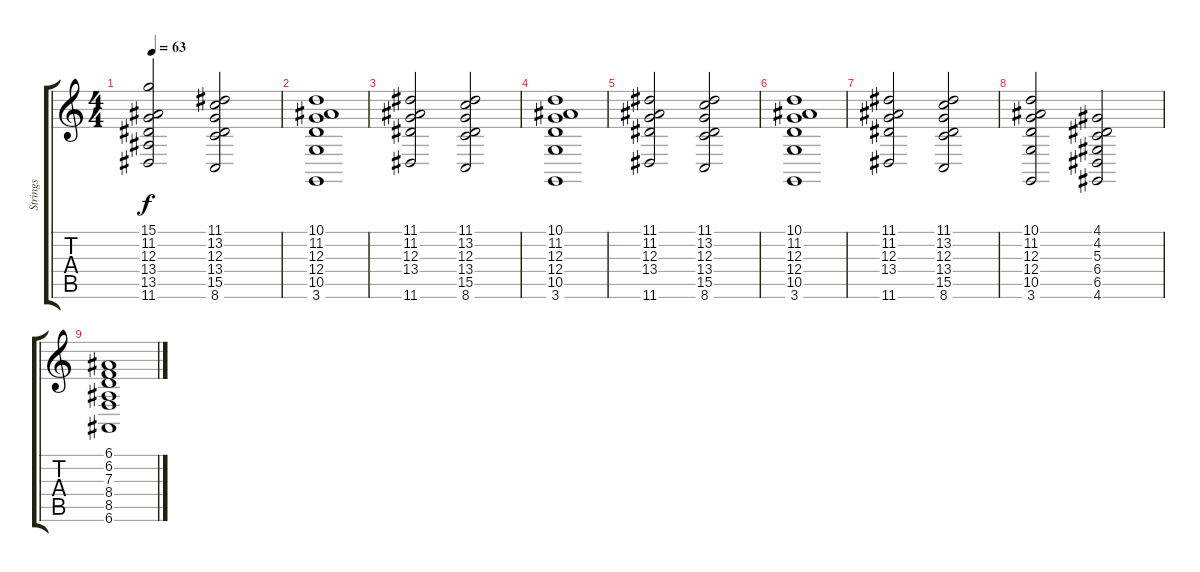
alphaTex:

\track ("Strings" "Strings") {instrument stringensemble2}
\staff {score tabs}
\tuning (E4 B3 G3 D3 A2 E2) {hide}
\ts (4 4)
\tempo 63
\clef g2
\ks c
(15.1 11.2 12.3 13.4 13.5 11.6).2{dy f} (11.1 13.2 12.3 13.4 15.5 8.6).2 |
(10.1 11.2 12.3 12.4 10.5 3.6).1 |
(11.1 11.2 12.3 13.4 11.6).2 (11.1 13.2 12.3 13.4 15.5 8.6).2 |
(10.1 11.2 12.3 12.4 10.5 3.6).1 |
(11.1 11.2 12.3 13.4 11.6).2 (11.1 13.2 12.3 13.4 15.5 8.6).2 |
(10.1 11.2 12.3 12.4 10.5 3.6).1 |
(11.1 11.2 12.3 13.4 11.6).2 (11.1 13.2 12.3 13.4 15.5 8.6).2 |
(10.1 11.2 12.3 12.4 10.5 3.6).2 (4.1 4.2 5.3 6.4 6.5 4.6).2 |
(6.1 6.2 7.3 8.4 8.5 6.6).1
